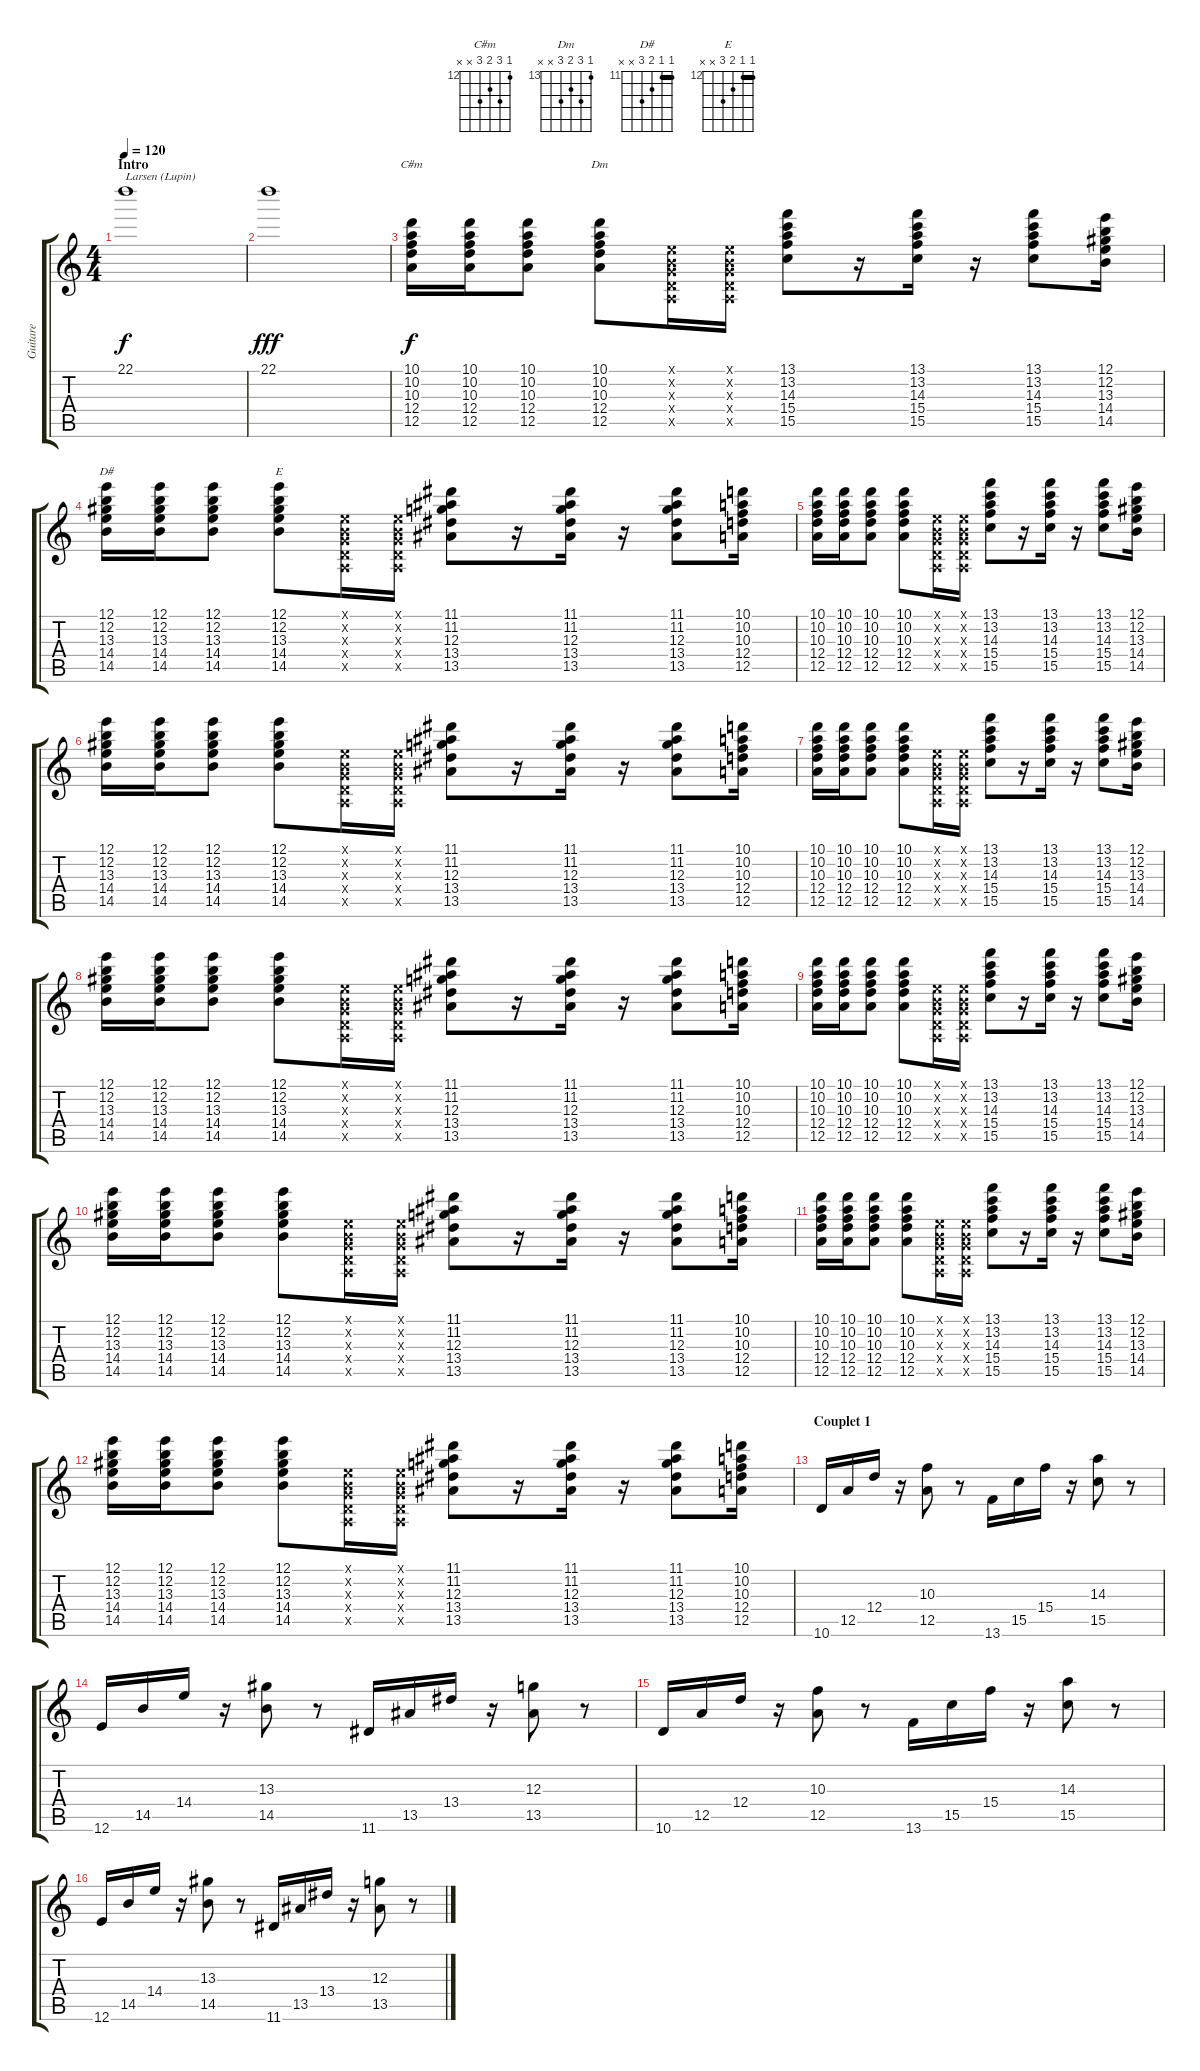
\track ("Guitare" "Guitare") {instrument acousticguitarnylon}
\staff {score tabs}
\tuning (E4 B3 G3 D3 A2 E2) {hide}
\chord ("C#m" 12 14 13 14 x x) {firstfret 12}
\chord ("Dm" 13 15 14 15 x x) {firstfret 13}
\chord ("D#" 11 11 12 13 x x) {firstfret 11 barre 11}
\chord ("E" 12 12 13 14 x x) {firstfret 12 barre 12}
\ts (4 4)
\section ("" "Intro")
\tempo 120
\clef g2
\ks c
22.1.1{txt "Larsen (Lupin)" dy f volume 16 instrument distortionguitar} |
22.1.1{dy fff} |
(10.1 10.2 10.3 12.4 12.5).16{ch "C#m" dy f volume 15 instrument acousticguitarnylon} (10.1 10.2 10.3 12.4 12.5).16 (10.1 10.2 10.3 12.4 12.5).8 (10.1 10.2 10.3 12.4 12.5).8{ch "Dm"} (0.1{x} 0.2{x} 0.3{x} 0.4{x} 0.5{x}).16 (0.1{x} 0.2{x} 0.3{x} 0.4{x} 0.5{x}).16 (13.1 13.2 14.3 15.4 15.5).8 r.16 (13.1 13.2 14.3 15.4 15.5).16 r.16 (13.1 13.2 14.3 15.4 15.5).8 (12.1 12.2 13.3 14.4 14.5).16 |
(12.1 12.2 13.3 14.4 14.5).16{ch "D#"} (12.1 12.2 13.3 14.4 14.5).16 (12.1 12.2 13.3 14.4 14.5).8 (12.1 12.2 13.3 14.4 14.5).8{ch "E"} (0.1{x} 0.2{x} 0.3{x} 0.4{x} 0.5{x}).16 (0.1{x} 0.2{x} 0.3{x} 0.4{x} 0.5{x}).16 (11.1 11.2 12.3 13.4 13.5).8 r.16 (11.1 11.2 12.3 13.4 13.5).16 r.16 (11.1 11.2 12.3 13.4 13.5).8 (10.1 10.2 10.3 12.4 12.5).16 |
(10.1 10.2 10.3 12.4 12.5).16 (10.1 10.2 10.3 12.4 12.5).16 (10.1 10.2 10.3 12.4 12.5).8 (10.1 10.2 10.3 12.4 12.5).8 (0.1{x} 0.2{x} 0.3{x} 0.4{x} 0.5{x}).16 (0.1{x} 0.2{x} 0.3{x} 0.4{x} 0.5{x}).16 (13.1 13.2 14.3 15.4 15.5).8 r.16 (13.1 13.2 14.3 15.4 15.5).16 r.16 (13.1 13.2 14.3 15.4 15.5).8 (12.1 12.2 13.3 14.4 14.5).16 |
(12.1 12.2 13.3 14.4 14.5).16 (12.1 12.2 13.3 14.4 14.5).16 (12.1 12.2 13.3 14.4 14.5).8 (12.1 12.2 13.3 14.4 14.5).8 (0.1{x} 0.2{x} 0.3{x} 0.4{x} 0.5{x}).16 (0.1{x} 0.2{x} 0.3{x} 0.4{x} 0.5{x}).16 (11.1 11.2 12.3 13.4 13.5).8 r.16 (11.1 11.2 12.3 13.4 13.5).16 r.16 (11.1 11.2 12.3 13.4 13.5).8 (10.1 10.2 10.3 12.4 12.5).16 |
(10.1 10.2 10.3 12.4 12.5).16 (10.1 10.2 10.3 12.4 12.5).16 (10.1 10.2 10.3 12.4 12.5).8 (10.1 10.2 10.3 12.4 12.5).8 (0.1{x} 0.2{x} 0.3{x} 0.4{x} 0.5{x}).16 (0.1{x} 0.2{x} 0.3{x} 0.4{x} 0.5{x}).16 (13.1 13.2 14.3 15.4 15.5).8 r.16 (13.1 13.2 14.3 15.4 15.5).16 r.16 (13.1 13.2 14.3 15.4 15.5).8 (12.1 12.2 13.3 14.4 14.5).16 |
(12.1 12.2 13.3 14.4 14.5).16 (12.1 12.2 13.3 14.4 14.5).16 (12.1 12.2 13.3 14.4 14.5).8 (12.1 12.2 13.3 14.4 14.5).8 (0.1{x} 0.2{x} 0.3{x} 0.4{x} 0.5{x}).16 (0.1{x} 0.2{x} 0.3{x} 0.4{x} 0.5{x}).16 (11.1 11.2 12.3 13.4 13.5).8 r.16 (11.1 11.2 12.3 13.4 13.5).16 r.16 (11.1 11.2 12.3 13.4 13.5).8 (10.1 10.2 10.3 12.4 12.5).16 |
(10.1 10.2 10.3 12.4 12.5).16 (10.1 10.2 10.3 12.4 12.5).16 (10.1 10.2 10.3 12.4 12.5).8 (10.1 10.2 10.3 12.4 12.5).8 (0.1{x} 0.2{x} 0.3{x} 0.4{x} 0.5{x}).16 (0.1{x} 0.2{x} 0.3{x} 0.4{x} 0.5{x}).16 (13.1 13.2 14.3 15.4 15.5).8 r.16 (13.1 13.2 14.3 15.4 15.5).16 r.16 (13.1 13.2 14.3 15.4 15.5).8 (12.1 12.2 13.3 14.4 14.5).16 |
(12.1 12.2 13.3 14.4 14.5).16 (12.1 12.2 13.3 14.4 14.5).16 (12.1 12.2 13.3 14.4 14.5).8 (12.1 12.2 13.3 14.4 14.5).8 (0.1{x} 0.2{x} 0.3{x} 0.4{x} 0.5{x}).16 (0.1{x} 0.2{x} 0.3{x} 0.4{x} 0.5{x}).16 (11.1 11.2 12.3 13.4 13.5).8 r.16 (11.1 11.2 12.3 13.4 13.5).16 r.16 (11.1 11.2 12.3 13.4 13.5).8 (10.1 10.2 10.3 12.4 12.5).16 |
(10.1 10.2 10.3 12.4 12.5).16 (10.1 10.2 10.3 12.4 12.5).16 (10.1 10.2 10.3 12.4 12.5).8 (10.1 10.2 10.3 12.4 12.5).8 (0.1{x} 0.2{x} 0.3{x} 0.4{x} 0.5{x}).16 (0.1{x} 0.2{x} 0.3{x} 0.4{x} 0.5{x}).16 (13.1 13.2 14.3 15.4 15.5).8 r.16 (13.1 13.2 14.3 15.4 15.5).16 r.16 (13.1 13.2 14.3 15.4 15.5).8 (12.1 12.2 13.3 14.4 14.5).16 |
(12.1 12.2 13.3 14.4 14.5).16 (12.1 12.2 13.3 14.4 14.5).16 (12.1 12.2 13.3 14.4 14.5).8 (12.1 12.2 13.3 14.4 14.5).8 (0.1{x} 0.2{x} 0.3{x} 0.4{x} 0.5{x}).16 (0.1{x} 0.2{x} 0.3{x} 0.4{x} 0.5{x}).16 (11.1 11.2 12.3 13.4 13.5).8 r.16 (11.1 11.2 12.3 13.4 13.5).16 r.16 (11.1 11.2 12.3 13.4 13.5).8 (10.1 10.2 10.3 12.4 12.5).16 |
\section ("" "Couplet 1")
10.6.16{instrument electricguitarclean} 12.5.16 12.4.16 r.16 (10.3 12.5).8 r.8 13.6.16 15.5.16 15.4.16 r.16 (14.3 15.5).8 r.8 |
12.6.16 14.5.16 14.4.16 r.16 (13.3 14.5).8 r.8 11.6.16 13.5.16 13.4.16 r.16 (12.3 13.5).8 r.8 |
10.6.16 12.5.16 12.4.16 r.16 (10.3 12.5).8 r.8 13.6.16 15.5.16 15.4.16 r.16 (14.3 15.5).8 r.8 |
12.6.16 14.5.16 14.4.16 r.16 (13.3 14.5).8 r.8 11.6.16 13.5.16 13.4.16 r.16 (12.3 13.5).8 r.8
